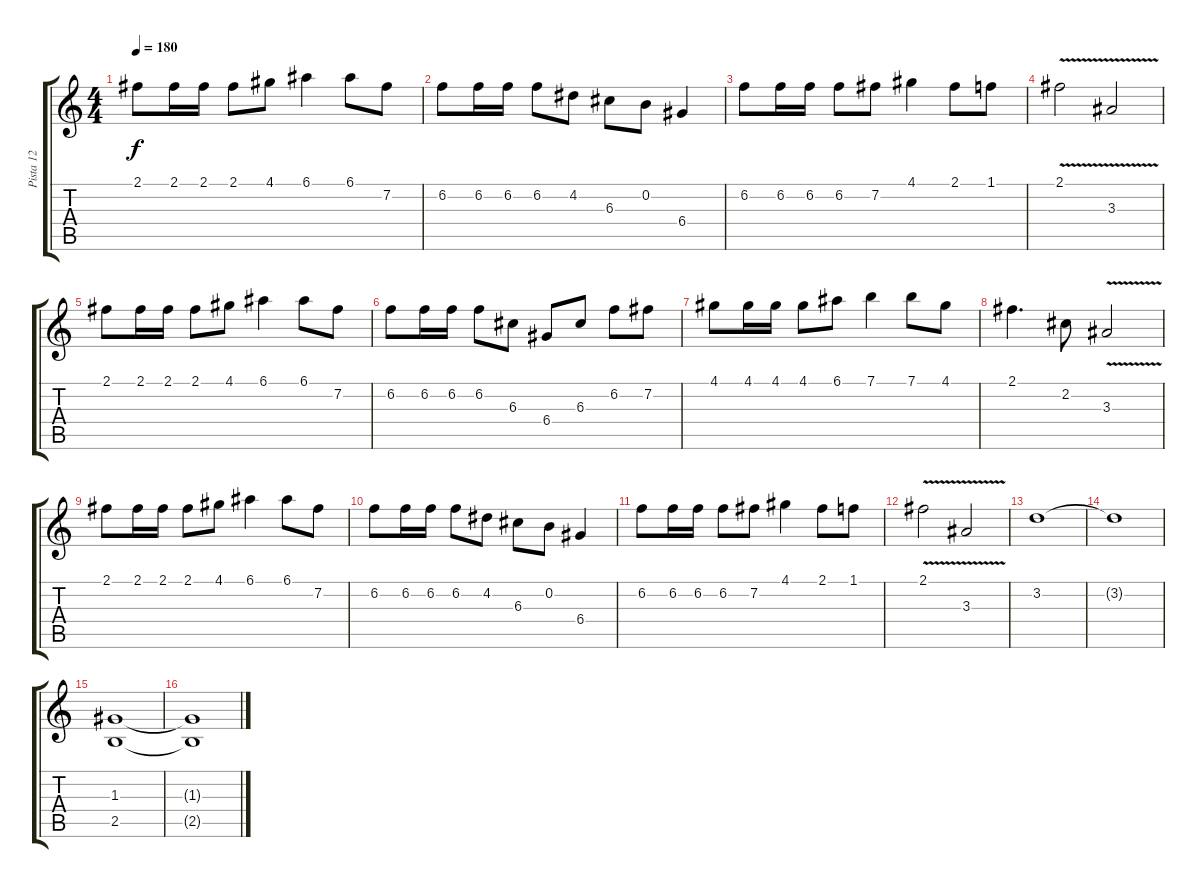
\track ("Pista 12" "Pista 12") {instrument distortionguitar}
\staff {score tabs}
\tuning (E4 B3 G3 D3 A2 E2) {hide}
\ts (4 4)
\tempo 180
\clef g2
\ks c
2.1.8{dy f} 2.1.16 2.1.16 2.1.8 4.1.8 6.1.4 6.1.8 7.2.8 |
6.2.8 6.2.16 6.2.16 6.2.8 4.2.8 6.3.8 0.2.8 6.4.4 |
6.2.8 6.2.16 6.2.16 6.2.8 7.2.8 4.1.4 2.1.8 1.1.8 |
2.1{v}.2 3.3{v}.2 |
2.1.8 2.1.16 2.1.16 2.1.8 4.1.8 6.1.4 6.1.8 7.2.8 |
6.2.8 6.2.16 6.2.16 6.2.8 6.3.8 6.4.8 6.3.8 6.2.8 7.2.8 |
4.1.8 4.1.16 4.1.16 4.1.8 6.1.8 7.1.4 7.1.8 4.1.8 |
2.1.4{d} 2.2.8 3.3{v}.2 |
2.1.8 2.1.16 2.1.16 2.1.8 4.1.8 6.1.4 6.1.8 7.2.8 |
6.2.8 6.2.16 6.2.16 6.2.8 4.2.8 6.3.8 0.2.8 6.4.4 |
6.2.8 6.2.16 6.2.16 6.2.8 7.2.8 4.1.4 2.1.8 1.1.8 |
2.1{v}.2 3.3{v}.2 |
3.2.1 |
3.2{t}.1 |
(1.3 2.5).1 |
(1.3{t} 2.5{t}).1
